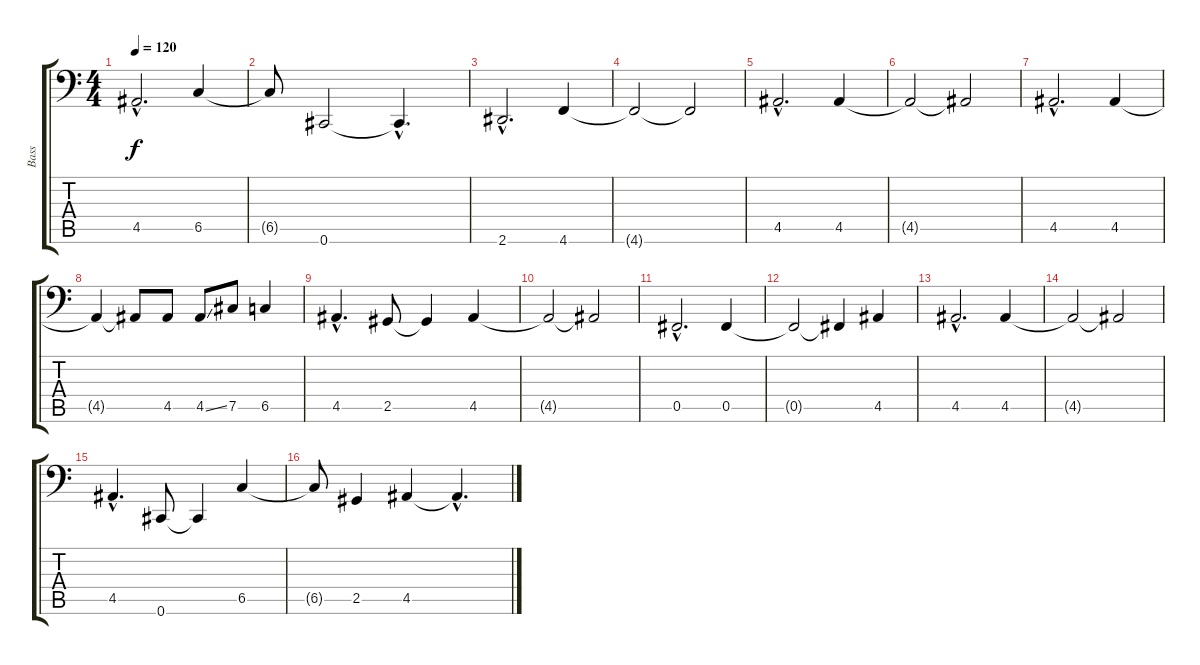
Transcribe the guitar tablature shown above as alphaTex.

\track ("Bass" "Bass") {instrument electricbasspick}
\staff {score tabs}
\tuning (Db3 Ab2 E2 B1 Gb1 Db1) {hide}
\ts (4 4)
\tempo 120
\clef f4
\ks c
4.5{hac}.2{d dy f} 6.5.4 |
6.5{t}.8 0.6.2 0.6{hac t}.4{d} |
2.6{hac}.2{d} 4.6.4 |
4.6{t}.2 4.6{t}.2 |
4.5{hac}.2{d} 4.5.4 |
4.5{t}.2 4.5{t}.2 |
4.5{hac}.2{d} 4.5.4 |
4.5{t}.4 4.5{t}.8 4.5.8 4.5{ss}.8 7.5.8 6.5.4 |
4.5{hac}.4{d} 2.5.8 2.5{t}.4 4.5.4 |
4.5{t}.2 4.5{t}.2 |
0.5{hac}.2{d} 0.5.4 |
0.5{t}.2 0.5{t}.4 4.5.4 |
4.5{hac}.2{d} 4.5.4 |
4.5{t}.2 4.5{t}.2 |
4.5{hac}.4{d} 0.6.8 0.6{t}.4 6.5.4 |
6.5{t}.8 2.5.4 4.5.4 4.5{hac t}.4{d}
